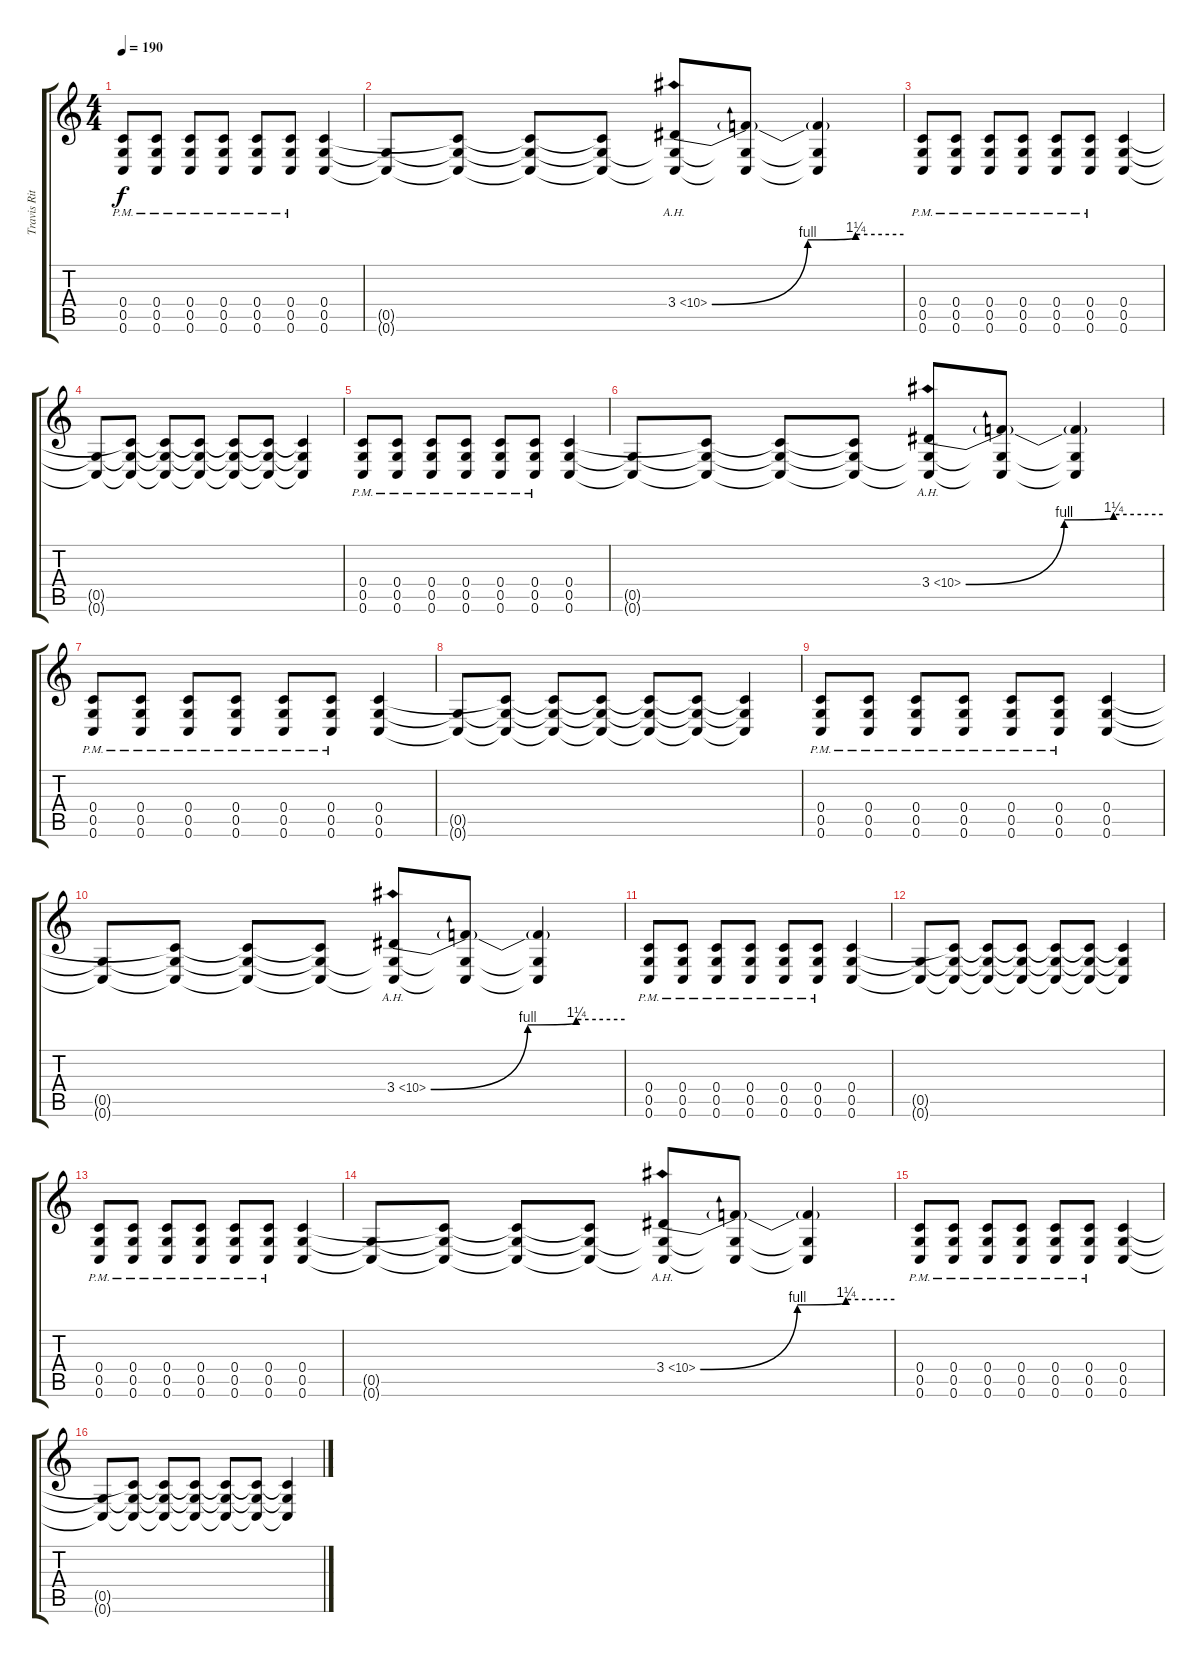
\track ("Travis Ritcher" "Travis Rit") {instrument distortionguitar}
\staff {score tabs}
\tuning (D4 A3 F3 C3 G2 C2) {hide}
\ts (4 4)
\tempo 190
\clef g2
\ks c
(0.4{pm} 0.5{pm} 0.6{pm}).8{dy f} (0.4{pm} 0.5{pm} 0.6{pm}).8 (0.4{pm} 0.5{pm} 0.6{pm}).8 (0.4{pm} 0.5{pm} 0.6{pm}).8 (0.4{pm} 0.5{pm} 0.6{pm}).8 (0.4{pm} 0.5{pm} 0.6{pm}).8 (0.4 0.5 0.6).4 |
(0.5{t} 0.6{t}).8 (0.4{t} 0.5{t} 0.6{t}).8 (0.4{t} 0.5{t} 0.6{t}).8 (0.4{t} 0.5{t} 0.6{t}).8 (3.4{be (custom 0 0 30 4 45 5 60 5) ah 7} 0.5{t} 0.6{t}).8 (3.4{t} 0.5{t} 0.6{t}).8 (3.4{t} 0.5{t} 0.6{t}).4 |
(0.4{pm} 0.5{pm} 0.6{pm}).8 (0.4{pm} 0.5{pm} 0.6{pm}).8 (0.4{pm} 0.5{pm} 0.6{pm}).8 (0.4{pm} 0.5{pm} 0.6{pm}).8 (0.4{pm} 0.5{pm} 0.6{pm}).8 (0.4{pm} 0.5{pm} 0.6{pm}).8 (0.4 0.5 0.6).4 |
(0.5{t} 0.6{t}).8 (0.4{t} 0.5{t} 0.6{t}).8 (0.4{t} 0.5{t} 0.6{t}).8 (0.4{t} 0.5{t} 0.6{t}).8 (0.4{t} 0.5{t} 0.6{t}).8 (0.4{t} 0.5{t} 0.6{t}).8 (0.4{t} 0.5{t} 0.6{t}).4 |
(0.4{pm} 0.5{pm} 0.6{pm}).8 (0.4{pm} 0.5{pm} 0.6{pm}).8 (0.4{pm} 0.5{pm} 0.6{pm}).8 (0.4{pm} 0.5{pm} 0.6{pm}).8 (0.4{pm} 0.5{pm} 0.6{pm}).8 (0.4{pm} 0.5{pm} 0.6{pm}).8 (0.4 0.5 0.6).4 |
(0.5{t} 0.6{t}).8 (0.4{t} 0.5{t} 0.6{t}).8 (0.4{t} 0.5{t} 0.6{t}).8 (0.4{t} 0.5{t} 0.6{t}).8 (3.4{be (custom 0 0 30 4 45 5 60 5) ah 7} 0.5{t} 0.6{t}).8 (3.4{t} 0.5{t} 0.6{t}).8 (3.4{t} 0.5{t} 0.6{t}).4 |
(0.4{pm} 0.5{pm} 0.6{pm}).8 (0.4{pm} 0.5{pm} 0.6{pm}).8 (0.4{pm} 0.5{pm} 0.6{pm}).8 (0.4{pm} 0.5{pm} 0.6{pm}).8 (0.4{pm} 0.5{pm} 0.6{pm}).8 (0.4{pm} 0.5{pm} 0.6{pm}).8 (0.4 0.5 0.6).4 |
(0.5{t} 0.6{t}).8 (0.4{t} 0.5{t} 0.6{t}).8 (0.4{t} 0.5{t} 0.6{t}).8 (0.4{t} 0.5{t} 0.6{t}).8 (0.4{t} 0.5{t} 0.6{t}).8 (0.4{t} 0.5{t} 0.6{t}).8 (0.4{t} 0.5{t} 0.6{t}).4 |
(0.4{pm} 0.5{pm} 0.6{pm}).8 (0.4{pm} 0.5{pm} 0.6{pm}).8 (0.4{pm} 0.5{pm} 0.6{pm}).8 (0.4{pm} 0.5{pm} 0.6{pm}).8 (0.4{pm} 0.5{pm} 0.6{pm}).8 (0.4{pm} 0.5{pm} 0.6{pm}).8 (0.4 0.5 0.6).4 |
(0.5{t} 0.6{t}).8 (0.4{t} 0.5{t} 0.6{t}).8 (0.4{t} 0.5{t} 0.6{t}).8 (0.4{t} 0.5{t} 0.6{t}).8 (3.4{be (custom 0 0 30 4 45 5 60 5) ah 7} 0.5{t} 0.6{t}).8 (3.4{t} 0.5{t} 0.6{t}).8 (3.4{t} 0.5{t} 0.6{t}).4 |
(0.4{pm} 0.5{pm} 0.6{pm}).8 (0.4{pm} 0.5{pm} 0.6{pm}).8 (0.4{pm} 0.5{pm} 0.6{pm}).8 (0.4{pm} 0.5{pm} 0.6{pm}).8 (0.4{pm} 0.5{pm} 0.6{pm}).8 (0.4{pm} 0.5{pm} 0.6{pm}).8 (0.4 0.5 0.6).4 |
(0.5{t} 0.6{t}).8 (0.4{t} 0.5{t} 0.6{t}).8 (0.4{t} 0.5{t} 0.6{t}).8 (0.4{t} 0.5{t} 0.6{t}).8 (0.4{t} 0.5{t} 0.6{t}).8 (0.4{t} 0.5{t} 0.6{t}).8 (0.4{t} 0.5{t} 0.6{t}).4 |
(0.4{pm} 0.5{pm} 0.6{pm}).8 (0.4{pm} 0.5{pm} 0.6{pm}).8 (0.4{pm} 0.5{pm} 0.6{pm}).8 (0.4{pm} 0.5{pm} 0.6{pm}).8 (0.4{pm} 0.5{pm} 0.6{pm}).8 (0.4{pm} 0.5{pm} 0.6{pm}).8 (0.4 0.5 0.6).4 |
(0.5{t} 0.6{t}).8 (0.4{t} 0.5{t} 0.6{t}).8 (0.4{t} 0.5{t} 0.6{t}).8 (0.4{t} 0.5{t} 0.6{t}).8 (3.4{be (custom 0 0 30 4 45 5 60 5) ah 7} 0.5{t} 0.6{t}).8 (3.4{t} 0.5{t} 0.6{t}).8 (3.4{t} 0.5{t} 0.6{t}).4 |
(0.4{pm} 0.5{pm} 0.6{pm}).8 (0.4{pm} 0.5{pm} 0.6{pm}).8 (0.4{pm} 0.5{pm} 0.6{pm}).8 (0.4{pm} 0.5{pm} 0.6{pm}).8 (0.4{pm} 0.5{pm} 0.6{pm}).8 (0.4{pm} 0.5{pm} 0.6{pm}).8 (0.4 0.5 0.6).4 |
(0.5{t} 0.6{t}).8 (0.4{t} 0.5{t} 0.6{t}).8 (0.4{t} 0.5{t} 0.6{t}).8 (0.4{t} 0.5{t} 0.6{t}).8 (0.4{t} 0.5{t} 0.6{t}).8 (0.4{t} 0.5{t} 0.6{t}).8 (0.4{t} 0.5{t} 0.6{t}).4
